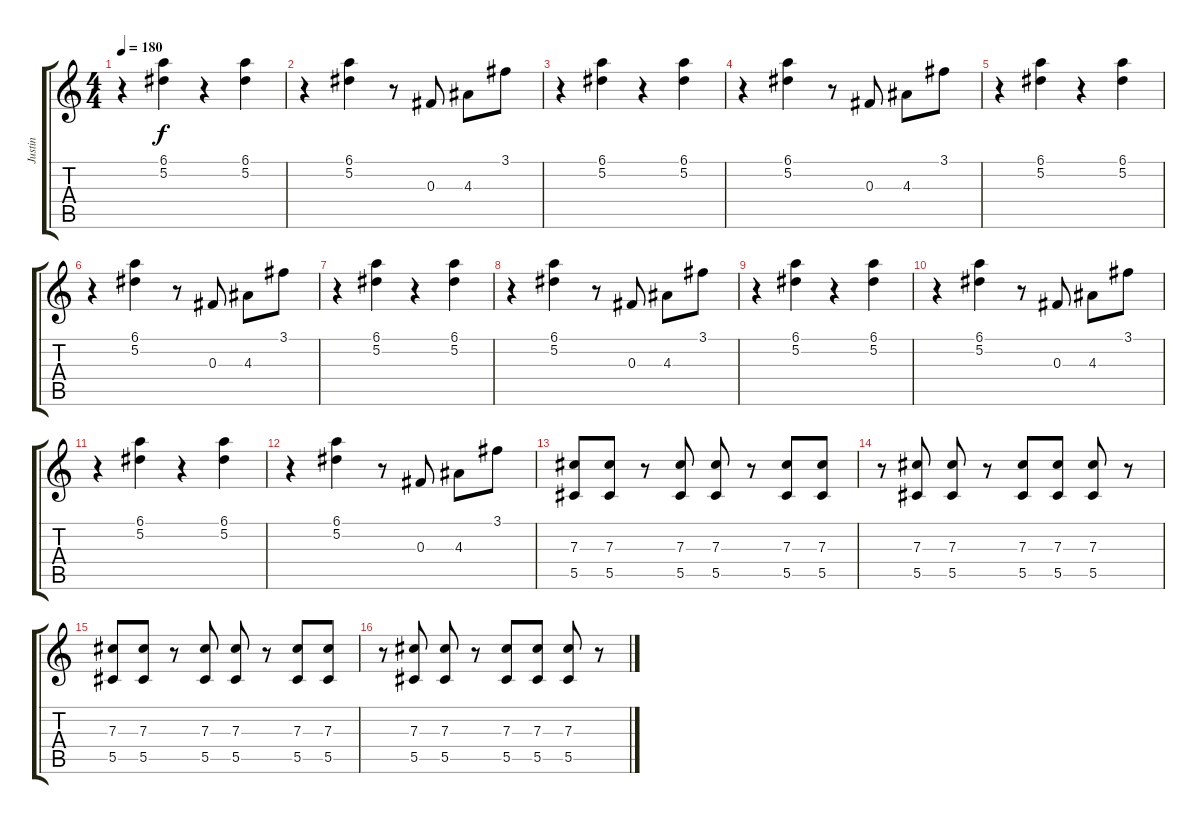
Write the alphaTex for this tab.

\track ("Justin" "Justin") {instrument distortionguitar}
\staff {score tabs}
\tuning (Eb4 Bb3 Gb3 Db3 Ab2 Eb2) {hide}
\ts (4 4)
\tempo 180
\clef g2
\ks c
r.4{dy f instrument distortionguitar} (6.1 5.2).4 r.4 (6.1 5.2).4 |
r.4 (6.1 5.2).4 r.8 0.3.8 4.3.8 3.1.8 |
r.4 (6.1 5.2).4 r.4 (6.1 5.2).4 |
r.4 (6.1 5.2).4 r.8 0.3.8 4.3.8 3.1.8 |
r.4 (6.1 5.2).4 r.4 (6.1 5.2).4 |
r.4 (6.1 5.2).4 r.8 0.3.8 4.3.8 3.1.8 |
r.4 (6.1 5.2).4 r.4 (6.1 5.2).4 |
r.4 (6.1 5.2).4 r.8 0.3.8 4.3.8 3.1.8 |
r.4 (6.1 5.2).4 r.4 (6.1 5.2).4 |
r.4 (6.1 5.2).4 r.8 0.3.8 4.3.8 3.1.8 |
r.4 (6.1 5.2).4 r.4 (6.1 5.2).4 |
r.4 (6.1 5.2).4 r.8 0.3.8 4.3.8 3.1.8 |
(7.3 5.5).8 (7.3 5.5).8 r.8 (7.3 5.5).8 (7.3 5.5).8 r.8 (7.3 5.5).8 (7.3 5.5).8 |
r.8 (7.3 5.5).8 (7.3 5.5).8 r.8 (7.3 5.5).8 (7.3 5.5).8 (7.3 5.5).8 r.8 |
(7.3 5.5).8 (7.3 5.5).8 r.8 (7.3 5.5).8 (7.3 5.5).8 r.8 (7.3 5.5).8 (7.3 5.5).8 |
r.8 (7.3 5.5).8 (7.3 5.5).8 r.8 (7.3 5.5).8 (7.3 5.5).8 (7.3 5.5).8 r.8
